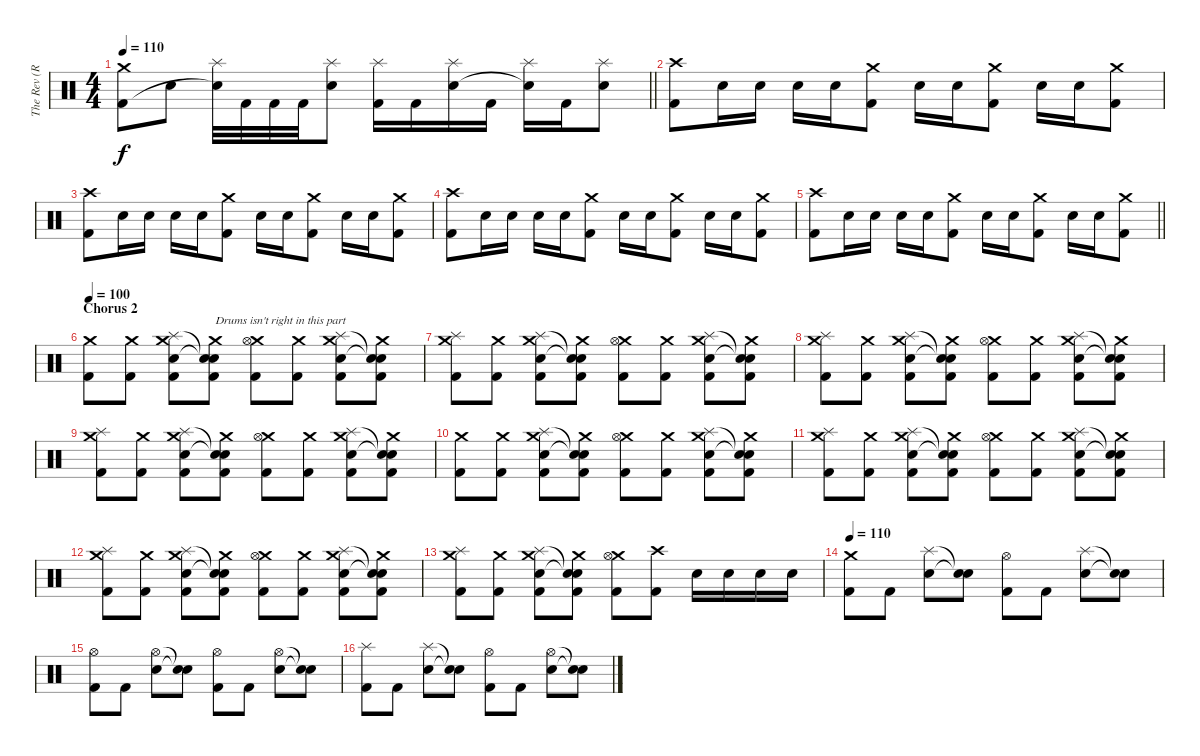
\track ("The Rev (R.I.P.)" "The Rev (R") {instrument percussion}
\staff {score}
\articulation defaults
\ts (4 4)
\tempo 110
\clef neutral
\barLineRight lightlight
\ks c
("Crash medium (hit)" "Kick (hit) 2").8{dy f} "Snare (hit) 2".8 ("Splash (hit)" "Snare (hit)"{t}).32 "Kick (hit) 2".32 "Kick (hit) 2".32 "Kick (hit) 2".32 ("Splash (hit)" "Snare (hit) 2").8 ("Splash (hit)" "Kick (hit) 2").16 "Kick (hit) 2".16 ("Splash (hit)" "Snare (hit) 2").16 "Kick (hit) 2".16 ("Splash (hit)" "Snare (hit)"{t}).16 "Kick (hit) 2".16 ("Splash (hit)" "Snare (hit) 2").8 |
("Crash high (hit)" "Kick (hit) 2").8 "Electric Snare (hit)".16 "Electric Snare (hit)".16 "Electric Snare (hit)".16 "Electric Snare (hit)".16 ("Crash medium (hit)" "Kick (hit) 2").8 "Electric Snare (hit)".16 "Electric Snare (hit)".16 ("Crash medium (hit)" "Kick (hit) 2").8 "Electric Snare (hit)".16 "Electric Snare (hit)".16 ("Crash medium (hit)" "Kick (hit) 2").8 |
("Crash high (hit)" "Kick (hit) 2").8 "Electric Snare (hit)".16 "Electric Snare (hit)".16 "Electric Snare (hit)".16 "Electric Snare (hit)".16 ("Crash medium (hit)" "Kick (hit) 2").8 "Electric Snare (hit)".16 "Electric Snare (hit)".16 ("Crash medium (hit)" "Kick (hit) 2").8 "Electric Snare (hit)".16 "Electric Snare (hit)".16 ("Crash medium (hit)" "Kick (hit) 2").8 |
("Crash high (hit)" "Kick (hit) 2").8 "Electric Snare (hit)".16 "Electric Snare (hit)".16 "Electric Snare (hit)".16 "Electric Snare (hit)".16 ("Crash medium (hit)" "Kick (hit) 2").8 "Electric Snare (hit)".16 "Electric Snare (hit)".16 ("Crash medium (hit)" "Kick (hit) 2").8 "Electric Snare (hit)".16 "Electric Snare (hit)".16 ("Crash medium (hit)" "Kick (hit) 2").8 |
\barLineRight lightlight
("Crash high (hit)" "Kick (hit) 2").8 "Electric Snare (hit)".16 "Electric Snare (hit)".16 "Electric Snare (hit)".16 "Electric Snare (hit)".16 ("Crash medium (hit)" "Kick (hit) 2").8 "Electric Snare (hit)".16 "Electric Snare (hit)".16 ("Crash medium (hit)" "Kick (hit) 2").8 "Electric Snare (hit)".16 "Electric Snare (hit)".16 ("Crash medium (hit)" "Kick (hit) 2").8 |
\section ("" "Chorus 2")
\tempo 100
("Crash medium (hit)" "Kick (hit) 2").8 ("Crash medium (hit)" "Kick (hit) 2").8 ("Crash medium (hit)" "Splash (hit)" "Electric Snare (hit)" "Kick (hit) 2").8 ("Crash medium (hit)" "Snare (hit)"{t} "Snare (hit)"{t} "Kick (hit) 2").8{txt "Drums isn't right in this part"} ("Crash medium (hit)" "Hi-Hat (open)" "Kick (hit) 2").8 ("Crash medium (hit)" "Kick (hit) 2").8 ("Crash medium (hit)" "Splash (hit)" "Electric Snare (hit)" "Kick (hit) 2").8 ("Crash medium (hit)" "Snare (hit)"{t} "Snare (hit)"{t} "Kick (hit) 2").8 |
("Crash medium (hit)" "Splash (hit)" "Kick (hit) 2").8 ("Crash medium (hit)" "Kick (hit) 2").8 ("Crash medium (hit)" "Splash (hit)" "Electric Snare (hit)" "Kick (hit) 2").8 ("Crash medium (hit)" "Snare (hit)"{t} "Snare (hit)"{t} "Kick (hit) 2").8 ("Crash medium (hit)" "Hi-Hat (open)" "Kick (hit) 2").8 ("Crash medium (hit)" "Kick (hit) 2").8 ("Crash medium (hit)" "Splash (hit)" "Electric Snare (hit)" "Kick (hit) 2").8 ("Crash medium (hit)" "Snare (hit)"{t} "Snare (hit)"{t} "Kick (hit) 2").8 |
("Crash medium (hit)" "Splash (hit)" "Kick (hit) 2").8 ("Crash medium (hit)" "Kick (hit) 2").8 ("Crash medium (hit)" "Splash (hit)" "Electric Snare (hit)" "Kick (hit) 2").8 ("Crash medium (hit)" "Snare (hit)"{t} "Snare (hit)"{t} "Kick (hit) 2").8 ("Crash medium (hit)" "Hi-Hat (open)" "Kick (hit) 2").8 ("Crash medium (hit)" "Kick (hit) 2").8 ("Crash medium (hit)" "Splash (hit)" "Electric Snare (hit)" "Kick (hit) 2").8 ("Crash medium (hit)" "Snare (hit)"{t} "Snare (hit)"{t} "Kick (hit) 2").8 |
("Crash medium (hit)" "Splash (hit)" "Kick (hit) 2").8 ("Crash medium (hit)" "Kick (hit) 2").8 ("Crash medium (hit)" "Splash (hit)" "Electric Snare (hit)" "Kick (hit) 2").8 ("Crash medium (hit)" "Snare (hit)"{t} "Snare (hit)"{t} "Kick (hit) 2").8 ("Crash medium (hit)" "Hi-Hat (open)" "Kick (hit) 2").8 ("Crash medium (hit)" "Kick (hit) 2").8 ("Crash medium (hit)" "Splash (hit)" "Electric Snare (hit)" "Kick (hit) 2").8 ("Crash medium (hit)" "Snare (hit)"{t} "Snare (hit)"{t} "Kick (hit) 2").8 |
("Crash medium (hit)" "Kick (hit) 2").8 ("Crash medium (hit)" "Kick (hit) 2").8 ("Crash medium (hit)" "Splash (hit)" "Electric Snare (hit)" "Kick (hit) 2").8 ("Crash medium (hit)" "Snare (hit)"{t} "Snare (hit)"{t} "Kick (hit) 2").8 ("Crash medium (hit)" "Hi-Hat (open)" "Kick (hit) 2").8 ("Crash medium (hit)" "Kick (hit) 2").8 ("Crash medium (hit)" "Splash (hit)" "Electric Snare (hit)" "Kick (hit) 2").8 ("Crash medium (hit)" "Snare (hit)"{t} "Snare (hit)"{t} "Kick (hit) 2").8 |
("Crash medium (hit)" "Splash (hit)" "Kick (hit) 2").8 ("Crash medium (hit)" "Kick (hit) 2").8 ("Crash medium (hit)" "Splash (hit)" "Electric Snare (hit)" "Kick (hit) 2").8 ("Crash medium (hit)" "Snare (hit)"{t} "Snare (hit)"{t} "Kick (hit) 2").8 ("Crash medium (hit)" "Hi-Hat (open)" "Kick (hit) 2").8 ("Crash medium (hit)" "Kick (hit) 2").8 ("Crash medium (hit)" "Splash (hit)" "Electric Snare (hit)" "Kick (hit) 2").8 ("Crash medium (hit)" "Snare (hit)"{t} "Snare (hit)"{t} "Kick (hit) 2").8 |
("Crash medium (hit)" "Splash (hit)" "Kick (hit) 2").8 ("Crash medium (hit)" "Kick (hit) 2").8 ("Crash medium (hit)" "Splash (hit)" "Electric Snare (hit)" "Kick (hit) 2").8 ("Crash medium (hit)" "Snare (hit)"{t} "Snare (hit)"{t} "Kick (hit) 2").8 ("Crash medium (hit)" "Hi-Hat (open)" "Kick (hit) 2").8 ("Crash medium (hit)" "Kick (hit) 2").8 ("Crash medium (hit)" "Splash (hit)" "Electric Snare (hit)" "Kick (hit) 2").8 ("Crash medium (hit)" "Snare (hit)"{t} "Snare (hit)"{t} "Kick (hit) 2").8 |
("Crash medium (hit)" "Splash (hit)" "Kick (hit) 2").8 ("Crash medium (hit)" "Kick (hit) 2").8 ("Crash medium (hit)" "Splash (hit)" "Electric Snare (hit)" "Kick (hit) 2").8 ("Crash medium (hit)" "Snare (hit)"{t} "Snare (hit)"{t} "Kick (hit) 2").8 ("Crash medium (hit)" "Hi-Hat (open)" "Kick (hit) 2").8 ("Crash high (hit)" "Kick (hit) 2").8 "Electric Snare (hit)".16 "Electric Snare (hit)".16 "Electric Snare (hit)".16 "Electric Snare (hit)".16 |
\tempo 110
("Crash medium (hit)" "Kick (hit) 2").8 "Kick (hit) 2".8 ("Splash (hit)" "Electric Snare (hit)").8 ("Snare (hit)"{t} "Snare (hit)"{t}).8 ("Hi-Hat (open)" "Kick (hit) 2").8 "Kick (hit) 2".8 ("Splash (hit)" "Electric Snare (hit)").8 ("Snare (hit)"{t} "Snare (hit)"{t}).8 |
("Hi-Hat (open)" "Kick (hit) 2").8 "Kick (hit) 2".8 ("Hi-Hat (open)" "Electric Snare (hit)").8 ("Snare (hit)"{t} "Snare (hit)"{t}).8 ("Hi-Hat (open)" "Kick (hit) 2").8 "Kick (hit) 2".8 ("Hi-Hat (open)" "Electric Snare (hit)").8 ("Snare (hit)"{t} "Snare (hit)"{t}).8 |
("Splash (hit)" "Kick (hit) 2").8 "Kick (hit) 2".8 ("Splash (hit)" "Electric Snare (hit)").8 ("Snare (hit)"{t} "Snare (hit)"{t}).8 ("Hi-Hat (open)" "Kick (hit) 2").8 "Kick (hit) 2".8 ("Hi-Hat (open)" "Electric Snare (hit)").8 ("Snare (hit)"{t} "Snare (hit)"{t}).8
